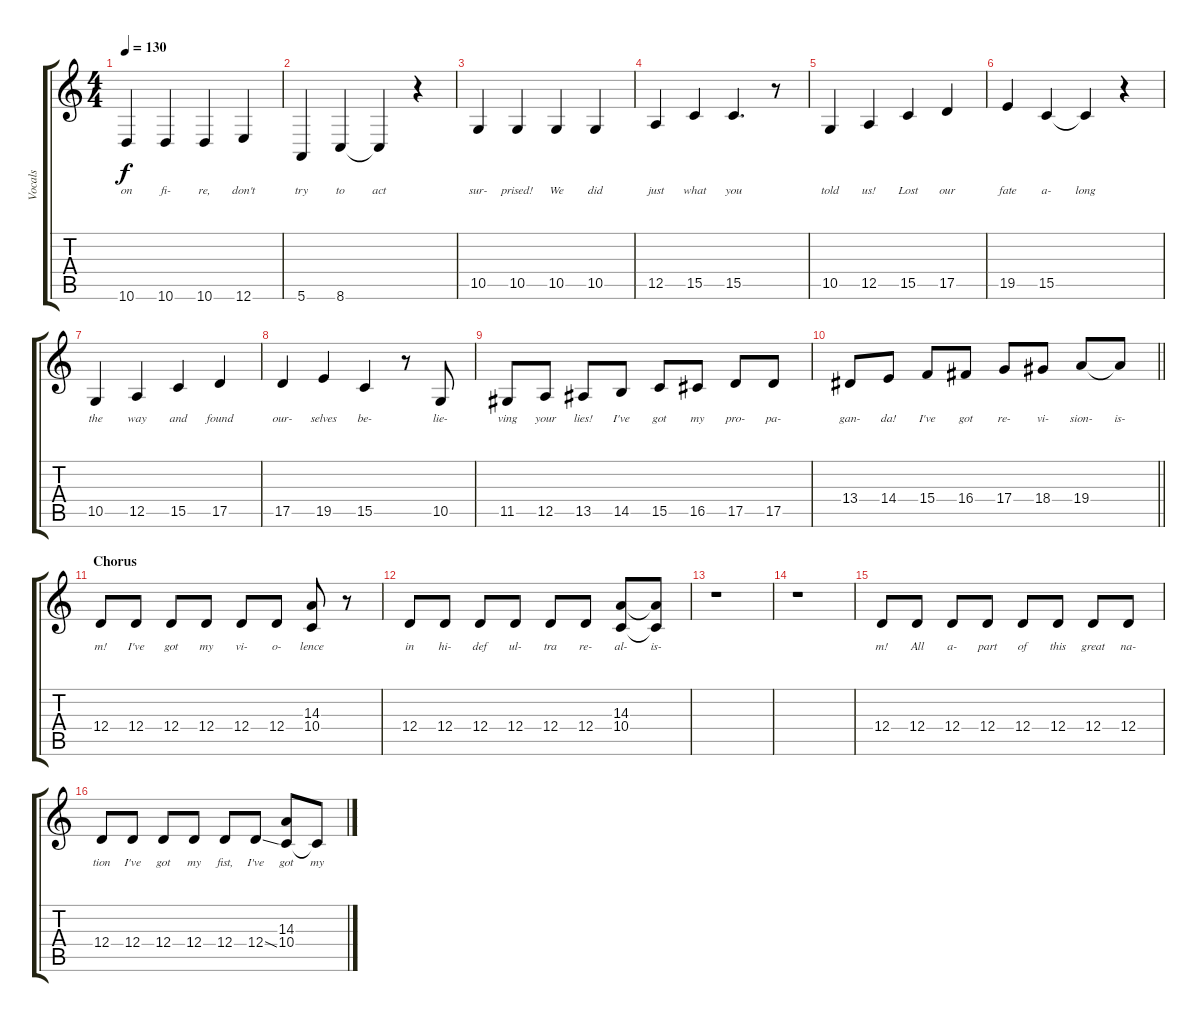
\track ("Vocals" "Vocals") {instrument clarinet}
\staff {score tabs}
\tuning (E4 B3 G3 D3 A2 E2) {hide}
\ts (4 4)
\tempo 130
\clef g2
\ks c
10.6.4{lyrics (0 "on") lyrics (1 "") lyrics (2 "") lyrics (3 "") lyrics (4 "") dy f} 10.6.4{lyrics (0 "fi-") lyrics (1 "") lyrics (2 "") lyrics (3 "") lyrics (4 "")} 10.6.4{lyrics (0 "re,") lyrics (1 "") lyrics (2 "") lyrics (3 "") lyrics (4 "")} 12.6.4{lyrics (0 "don't") lyrics (1 "") lyrics (2 "") lyrics (3 "") lyrics (4 "")} |
5.6.4{lyrics (0 "try") lyrics (1 "") lyrics (2 "") lyrics (3 "") lyrics (4 "")} 8.6.4{lyrics (0 "to") lyrics (1 "") lyrics (2 "") lyrics (3 "") lyrics (4 "")} 8.6{t}.4{lyrics (0 "act") lyrics (1 "") lyrics (2 "") lyrics (3 "") lyrics (4 "")} r.4 |
10.5.4{lyrics (0 "sur-") lyrics (1 "") lyrics (2 "") lyrics (3 "") lyrics (4 "")} 10.5.4{lyrics (0 "prised!") lyrics (1 "") lyrics (2 "") lyrics (3 "") lyrics (4 "")} 10.5.4{lyrics (0 "We") lyrics (1 "") lyrics (2 "") lyrics (3 "") lyrics (4 "")} 10.5.4{lyrics (0 "did") lyrics (1 "") lyrics (2 "") lyrics (3 "") lyrics (4 "")} |
12.5.4{lyrics (0 "just") lyrics (1 "") lyrics (2 "") lyrics (3 "") lyrics (4 "")} 15.5.4{lyrics (0 "what") lyrics (1 "") lyrics (2 "") lyrics (3 "") lyrics (4 "")} 15.5.4{d lyrics (0 "you") lyrics (1 "") lyrics (2 "") lyrics (3 "") lyrics (4 "")} r.8 |
10.5.4{lyrics (0 "told") lyrics (1 "") lyrics (2 "") lyrics (3 "") lyrics (4 "")} 12.5.4{lyrics (0 "us!") lyrics (1 "") lyrics (2 "") lyrics (3 "") lyrics (4 "")} 15.5.4{lyrics (0 "Lost") lyrics (1 "") lyrics (2 "") lyrics (3 "") lyrics (4 "")} 17.5.4{lyrics (0 "our") lyrics (1 "") lyrics (2 "") lyrics (3 "") lyrics (4 "")} |
19.5.4{lyrics (0 "fate") lyrics (1 "") lyrics (2 "") lyrics (3 "") lyrics (4 "")} 15.5.4{lyrics (0 "a-") lyrics (1 "") lyrics (2 "") lyrics (3 "") lyrics (4 "")} 15.5{t}.4{lyrics (0 "long") lyrics (1 "") lyrics (2 "") lyrics (3 "") lyrics (4 "")} r.4 |
10.5.4{lyrics (0 "the") lyrics (1 "") lyrics (2 "") lyrics (3 "") lyrics (4 "")} 12.5.4{lyrics (0 "way") lyrics (1 "") lyrics (2 "") lyrics (3 "") lyrics (4 "")} 15.5.4{lyrics (0 "and") lyrics (1 "") lyrics (2 "") lyrics (3 "") lyrics (4 "")} 17.5.4{lyrics (0 "found") lyrics (1 "") lyrics (2 "") lyrics (3 "") lyrics (4 "")} |
17.5.4{lyrics (0 "our-") lyrics (1 "") lyrics (2 "") lyrics (3 "") lyrics (4 "")} 19.5.4{lyrics (0 "selves") lyrics (1 "") lyrics (2 "") lyrics (3 "") lyrics (4 "")} 15.5.4{lyrics (0 "be-") lyrics (1 "") lyrics (2 "") lyrics (3 "") lyrics (4 "")} r.8 10.5.8{lyrics (0 "lie-") lyrics (1 "") lyrics (2 "") lyrics (3 "") lyrics (4 "")} |
11.5.8{lyrics (0 "ving") lyrics (1 "") lyrics (2 "") lyrics (3 "") lyrics (4 "")} 12.5.8{lyrics (0 "your") lyrics (1 "") lyrics (2 "") lyrics (3 "") lyrics (4 "")} 13.5.8{lyrics (0 "lies!") lyrics (1 "") lyrics (2 "") lyrics (3 "") lyrics (4 "")} 14.5.8{lyrics (0 "I've") lyrics (1 "") lyrics (2 "") lyrics (3 "") lyrics (4 "")} 15.5.8{lyrics (0 "got") lyrics (1 "") lyrics (2 "") lyrics (3 "") lyrics (4 "")} 16.5.8{lyrics (0 "my") lyrics (1 "") lyrics (2 "") lyrics (3 "") lyrics (4 "")} 17.5.8{lyrics (0 "pro-") lyrics (1 "") lyrics (2 "") lyrics (3 "") lyrics (4 "")} 17.5.8{lyrics (0 "pa-") lyrics (1 "") lyrics (2 "") lyrics (3 "") lyrics (4 "")} |
\barLineRight lightlight
13.4.8{lyrics (0 "gan-") lyrics (1 "") lyrics (2 "") lyrics (3 "") lyrics (4 "")} 14.4.8{lyrics (0 "da!") lyrics (1 "") lyrics (2 "") lyrics (3 "") lyrics (4 "")} 15.4.8{lyrics (0 "I've") lyrics (1 "") lyrics (2 "") lyrics (3 "") lyrics (4 "")} 16.4.8{lyrics (0 "got") lyrics (1 "") lyrics (2 "") lyrics (3 "") lyrics (4 "")} 17.4.8{lyrics (0 "re-") lyrics (1 "") lyrics (2 "") lyrics (3 "") lyrics (4 "")} 18.4.8{lyrics (0 "vi-") lyrics (1 "") lyrics (2 "") lyrics (3 "") lyrics (4 "")} 19.4.8{lyrics (0 "sion-") lyrics (1 "") lyrics (2 "") lyrics (3 "") lyrics (4 "")} 19.4{t}.8{lyrics (0 "is-") lyrics (1 "") lyrics (2 "") lyrics (3 "") lyrics (4 "")} |
\section ("" "Chorus")
12.4.8{lyrics (0 "m!") lyrics (1 "") lyrics (2 "") lyrics (3 "") lyrics (4 "")} 12.4.8{lyrics (0 "I've") lyrics (1 "") lyrics (2 "") lyrics (3 "") lyrics (4 "")} 12.4.8{lyrics (0 "got") lyrics (1 "") lyrics (2 "") lyrics (3 "") lyrics (4 "")} 12.4.8{lyrics (0 "my") lyrics (1 "") lyrics (2 "") lyrics (3 "") lyrics (4 "")} 12.4.8{lyrics (0 "vi-") lyrics (1 "") lyrics (2 "") lyrics (3 "") lyrics (4 "")} 12.4.8{lyrics (0 "o-") lyrics (1 "") lyrics (2 "") lyrics (3 "") lyrics (4 "")} (14.3 10.4).8{lyrics (0 "lence") lyrics (1 "") lyrics (2 "") lyrics (3 "") lyrics (4 "")} r.8 |
12.4.8{lyrics (0 "in") lyrics (1 "") lyrics (2 "") lyrics (3 "") lyrics (4 "")} 12.4.8{lyrics (0 "hi-") lyrics (1 "") lyrics (2 "") lyrics (3 "") lyrics (4 "")} 12.4.8{lyrics (0 "def") lyrics (1 "") lyrics (2 "") lyrics (3 "") lyrics (4 "")} 12.4.8{lyrics (0 "ul-") lyrics (1 "") lyrics (2 "") lyrics (3 "") lyrics (4 "")} 12.4.8{lyrics (0 "tra") lyrics (1 "") lyrics (2 "") lyrics (3 "") lyrics (4 "")} 12.4.8{lyrics (0 "re-") lyrics (1 "") lyrics (2 "") lyrics (3 "") lyrics (4 "")} (14.3 10.4).8{lyrics (0 "al-") lyrics (1 "") lyrics (2 "") lyrics (3 "") lyrics (4 "")} (14.3{t} 10.4{t}).8{lyrics (0 "is-") lyrics (1 "") lyrics (2 "") lyrics (3 "") lyrics (4 "")} |
r.1 |
r.1 |
12.4.8{lyrics (0 "m!") lyrics (1 "") lyrics (2 "") lyrics (3 "") lyrics (4 "")} 12.4.8{lyrics (0 "All") lyrics (1 "") lyrics (2 "") lyrics (3 "") lyrics (4 "")} 12.4.8{lyrics (0 "a-") lyrics (1 "") lyrics (2 "") lyrics (3 "") lyrics (4 "")} 12.4.8{lyrics (0 "part") lyrics (1 "") lyrics (2 "") lyrics (3 "") lyrics (4 "")} 12.4.8{lyrics (0 "of") lyrics (1 "") lyrics (2 "") lyrics (3 "") lyrics (4 "")} 12.4.8{lyrics (0 "this") lyrics (1 "") lyrics (2 "") lyrics (3 "") lyrics (4 "")} 12.4.8{lyrics (0 "great") lyrics (1 "") lyrics (2 "") lyrics (3 "") lyrics (4 "")} 12.4.8{lyrics (0 "na-") lyrics (1 "") lyrics (2 "") lyrics (3 "") lyrics (4 "")} |
12.4.8{lyrics (0 "tion") lyrics (1 "") lyrics (2 "") lyrics (3 "") lyrics (4 "")} 12.4.8{lyrics (0 "I've") lyrics (1 "") lyrics (2 "") lyrics (3 "") lyrics (4 "")} 12.4.8{lyrics (0 "got") lyrics (1 "") lyrics (2 "") lyrics (3 "") lyrics (4 "")} 12.4.8{lyrics (0 "my") lyrics (1 "") lyrics (2 "") lyrics (3 "") lyrics (4 "")} 12.4.8{lyrics (0 "fist,") lyrics (1 "") lyrics (2 "") lyrics (3 "") lyrics (4 "")} 12.4{ss}.8{lyrics (0 "I've") lyrics (1 "") lyrics (2 "") lyrics (3 "") lyrics (4 "")} (14.3 10.4).8{lyrics (0 "got") lyrics (1 "") lyrics (2 "") lyrics (3 "") lyrics (4 "")} 10.4{t}.8{lyrics (0 "my") lyrics (1 "") lyrics (2 "") lyrics (3 "") lyrics (4 "")}
